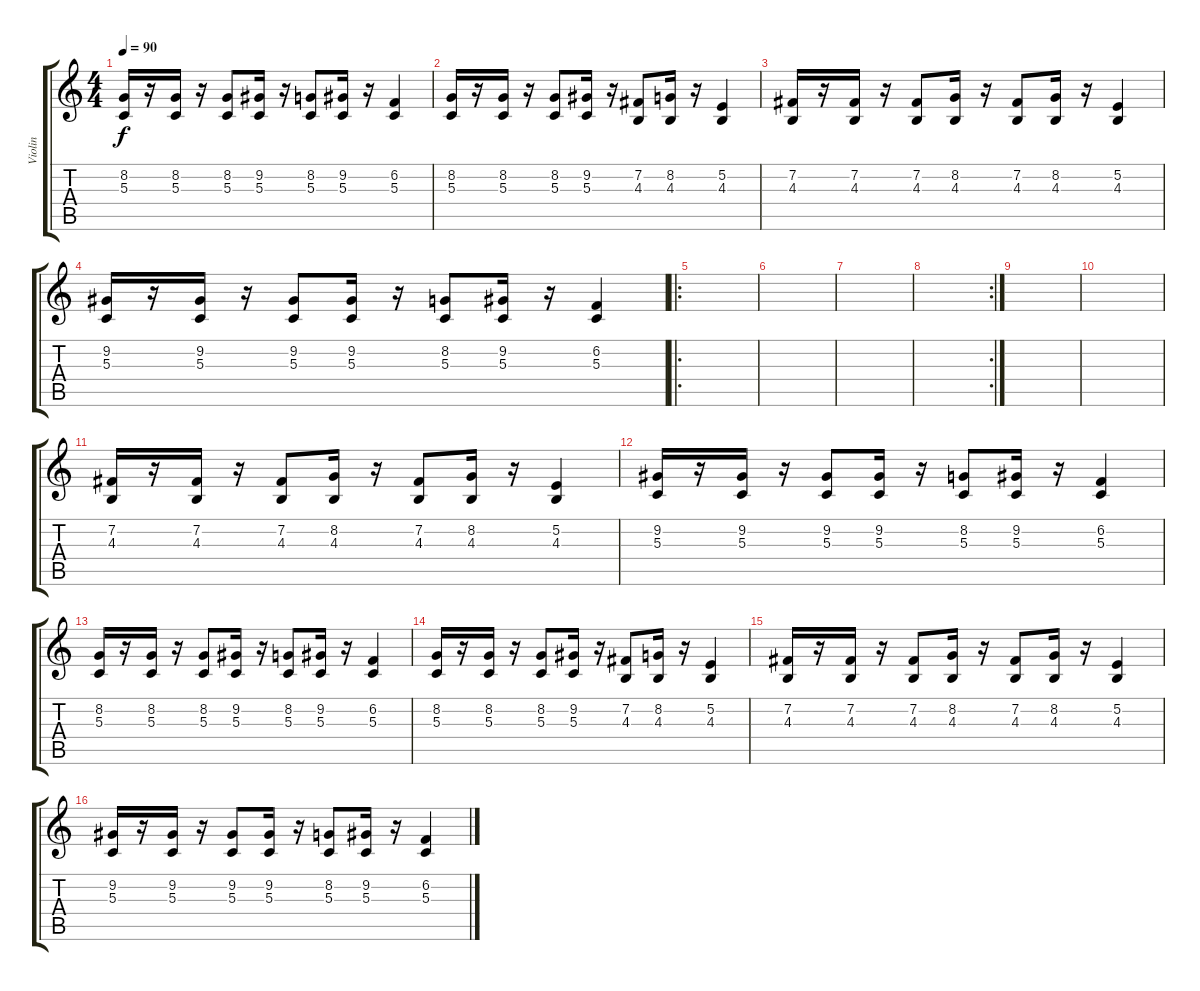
\track ("Violin" "Violin") {instrument violin}
\staff {score tabs}
\tuning (E4 B3 G3 D3 A2 E2) {hide}
\ts (4 4)
\tempo 90
\clef g2
\ks c
(8.2 5.3).16{dy f} r.16 (8.2 5.3).16 r.16 (8.2 5.3).8 (9.2 5.3).16 r.16 (8.2 5.3).8 (9.2 5.3).16 r.16 (6.2 5.3).4 |
(8.2 5.3).16 r.16 (8.2 5.3).16 r.16 (8.2 5.3).8 (9.2 5.3).16 r.16 (7.2 4.3).8 (8.2 4.3).16 r.16 (5.2 4.3).4 |
(7.2 4.3).16 r.16 (7.2 4.3).16 r.16 (7.2 4.3).8 (8.2 4.3).16 r.16 (7.2 4.3).8 (8.2 4.3).16 r.16 (5.2 4.3).4 |
(9.2 5.3).16 r.16 (9.2 5.3).16 r.16 (9.2 5.3).8 (9.2 5.3).16 r.16 (8.2 5.3).8 (9.2 5.3).16 r.16 (6.2 5.3).4 |
\ro
|
|
|
\rc 2
|
|
|
(7.2 4.3).16 r.16 (7.2 4.3).16 r.16 (7.2 4.3).8 (8.2 4.3).16 r.16 (7.2 4.3).8 (8.2 4.3).16 r.16 (5.2 4.3).4 |
(9.2 5.3).16 r.16 (9.2 5.3).16 r.16 (9.2 5.3).8 (9.2 5.3).16 r.16 (8.2 5.3).8 (9.2 5.3).16 r.16 (6.2 5.3).4 |
(8.2 5.3).16 r.16 (8.2 5.3).16 r.16 (8.2 5.3).8 (9.2 5.3).16 r.16 (8.2 5.3).8 (9.2 5.3).16 r.16 (6.2 5.3).4 |
(8.2 5.3).16 r.16 (8.2 5.3).16 r.16 (8.2 5.3).8 (9.2 5.3).16 r.16 (7.2 4.3).8 (8.2 4.3).16 r.16 (5.2 4.3).4 |
(7.2 4.3).16 r.16 (7.2 4.3).16 r.16 (7.2 4.3).8 (8.2 4.3).16 r.16 (7.2 4.3).8 (8.2 4.3).16 r.16 (5.2 4.3).4 |
(9.2 5.3).16 r.16 (9.2 5.3).16 r.16 (9.2 5.3).8 (9.2 5.3).16 r.16 (8.2 5.3).8 (9.2 5.3).16 r.16 (6.2 5.3).4
